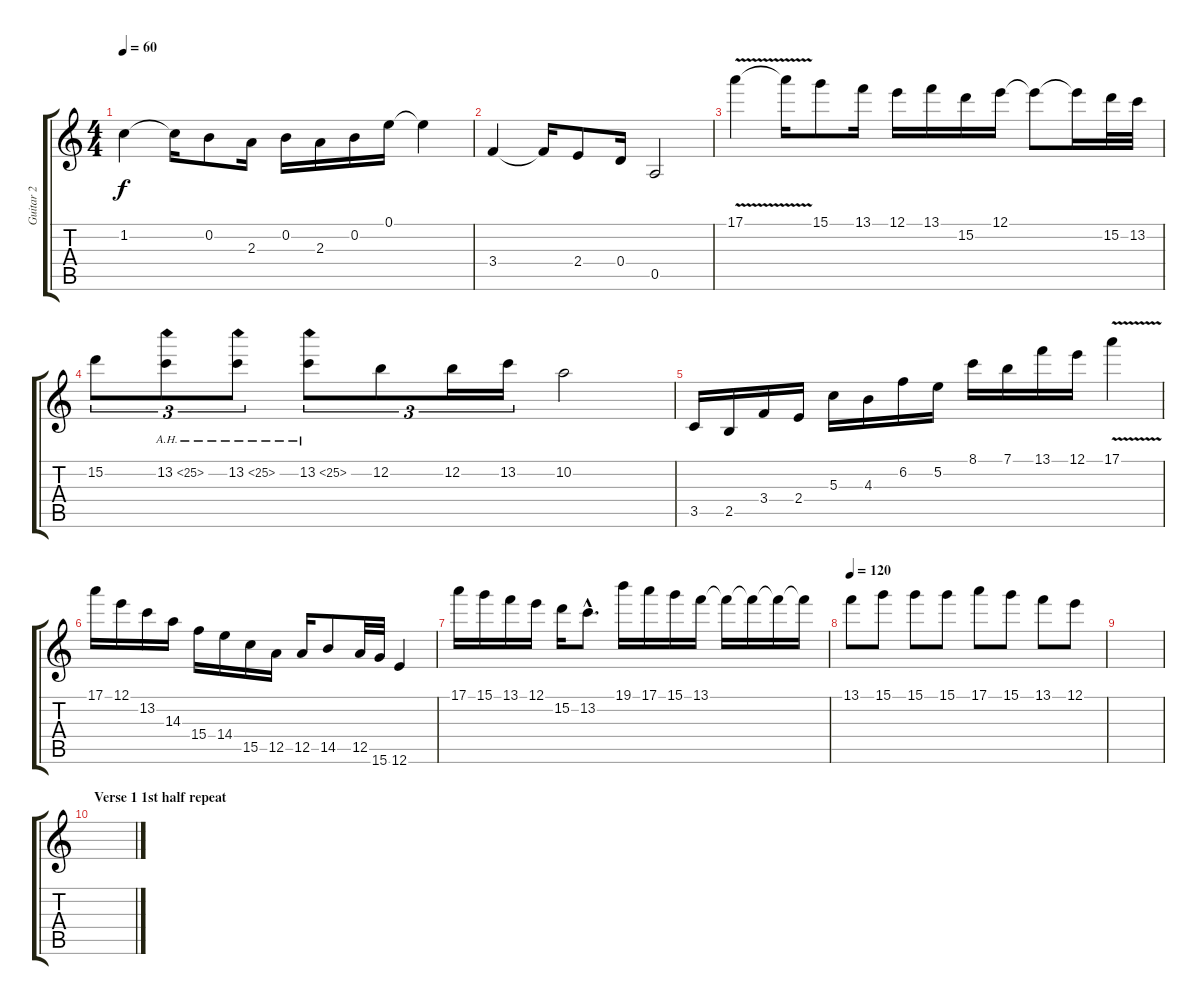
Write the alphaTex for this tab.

\track ("Guitar 2" "Guitar 2") {instrument distortionguitar}
\staff {score tabs}
\tuning (E4 B3 G3 D3 A2 E2) {hide}
\ts (4 4)
\tempo 60
\clef g2
\ks c
1.2.4{dy f} 1.2{t}.16 0.2.8 2.3.16 0.2.16 2.3.16 0.2.16 0.1.16 0.1{t}.4 |
3.4.4 3.4{t}.16 2.4.8 0.4.16 0.5.2 |
17.1{v}.4 17.1{t}.16 15.1.8 13.1.16 12.1.16 13.1.16 15.2.16 12.1.16 12.1{t}.8 12.1{t}.16 15.2.32 13.2.32 |
15.2.8{tu (3 2)} 13.2{ah 12}.8{tu (3 2)} 13.2{ah 12}.8{tu (3 2)} 13.2{ah 12}.8{tu (3 2)} 12.2.8{tu (3 2)} 12.2.16{tu (3 2)} 13.2.16{tu (3 2)} 10.2.2 |
3.5.16 2.5.16 3.4.16 2.4.16 5.3.16 4.3.16 6.2.16 5.2.16 8.1.16 7.1.16 13.1.16 12.1.16 17.1{v}.4 |
17.1.16 12.1.16 13.2.16 14.3.16 15.4.16 14.4.16 15.5.16 12.5.16 12.5.16 14.5.8 12.5.32 15.6.32 12.6.4 |
17.1.16 15.1.16 13.1.16 12.1.16 15.2.16 13.2{hac}.8{d} 19.1.16 17.1.16 15.1.16 13.1.16 13.1{t}.16 13.1{t}.16 13.1{t}.16 13.1{t}.16 |
\tempo 120
13.1.8 15.1.8 15.1.8 15.1.8 17.1.8 15.1.8 13.1.8 12.1.8 |
|
\section ("" "Verse 1 1st half repeat")
